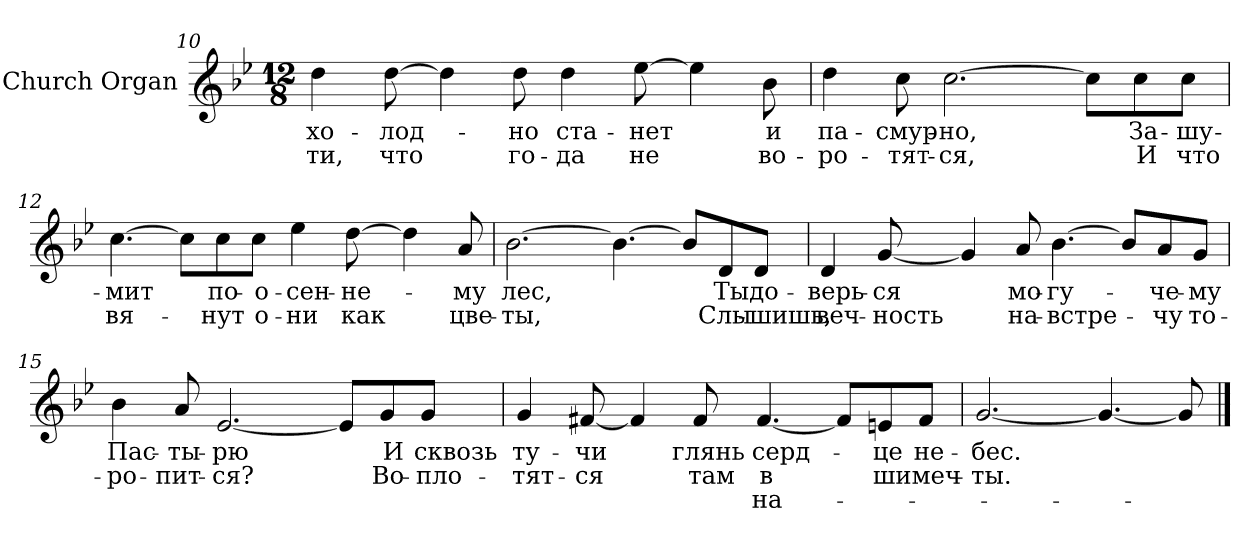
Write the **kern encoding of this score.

**kern	**text	**text	**text
*part1	*part1	*part1	*part1
*staff1	*staff1	*staff1	*staff1
*I"Church Organ	*	*	*
!!LO:LB:g=z
*clefG2	*	*	*
*k[b-e-]	*	*	*
*g:	*	*	*
*M12/8	*	*	*
=10	=10	=10	=10
!	!LO:LY:b:color=#000000	!LO:LY:b:color=#000000	!
4ddi\	хо-	-ти,	.
!	!LO:LY:b:color=#000000	!LO:LY:b:color=#000000	!
[>8ddi\	-лод-	что	.
4ddi\]	.	.	.
!	!LO:LY:b:color=#000000	!LO:LY:b:color=#000000	!
8ddi\	-но	го-	.
!	!LO:LY:b:color=#000000	!LO:LY:b:color=#000000	!
4ddi\	ста-	-да	.
!	!LO:LY:b:color=#000000	!LO:LY:b:color=#000000	!
[>8ee-i\	-нет	не	.
4ee-i\]	.	.	.
!	!LO:LY:b:color=#000000	!LO:LY:b:color=#000000	!
8b-i\	и	во-	.
=11	=11	=11	=11
!	!LO:LY:b:color=#000000	!LO:LY:b:color=#000000	!
4ddi\	па-	-ро-	.
!	!LO:LY:b:color=#000000	!LO:LY:b:color=#000000	!
8cci\	-смур-	-тят-	.
!	!LO:LY:b:color=#000000	!LO:LY:b:color=#000000	!
[>2.cci\	-но,	-ся,	.
8cci\L]	.	.	.
!	!LO:LY:b:color=#000000	!LO:LY:b:color=#000000	!
8cci\	За-	И	.
!	!LO:LY:b:color=#000000	!LO:LY:b:color=#000000	!
8cci\J	-шу-	что	.
=12	=12	=12	=12
!	!LO:LY:b:color=#000000	!LO:LY:b:color=#000000	!
[>4.cci\	-мит	вя-	.
8cci\L]	.	.	.
!	!LO:LY:b:color=#000000	!LO:LY:b:color=#000000	!
8cci\	по-	-нут	.
!	!LO:LY:b:color=#000000	!LO:LY:b:color=#000000	!
8cci\J	-о-	о-	.
!	!LO:LY:b:color=#000000	!LO:LY:b:color=#000000	!
4ee-i\	-сен-	-ни	.
!	!LO:LY:b:color=#000000	!LO:LY:b:color=#000000	!
[>8ddi\	-не-	как	.
4ddi\]	.	.	.
!	!LO:LY:b:color=#000000	!LO:LY:b:color=#000000	!
8ai/	-му	цве-	.
!!LO:LB:g=z
=13	=13	=13	=13
!	!LO:LY:b:color=#000000	!LO:LY:b:color=#000000	!
[>2.b-i\	лес,	-ты,	.
4.b-i\_>	.	.	.
8b-i/L]	.	.	.
!	!LO:LY:b:color=#000000	!LO:LY:b:color=#000000	!
8di/	Ты	Слы-	.
!	!LO:LY:b:color=#000000	!LO:LY:b:color=#000000	!
8di/J	до-	-шишь,	.
=14	=14	=14	=14
!	!LO:LY:b:color=#000000	!LO:LY:b:color=#000000	!
4di/	-верь-	веч-	.
!	!LO:LY:b:color=#000000	!LO:LY:b:color=#000000	!
[<8gi/	-ся	-ность	.
4gi/]	.	.	.
!	!LO:LY:b:color=#000000	!LO:LY:b:color=#000000	!
8ai/	мо-	на-	.
!	!LO:LY:b:color=#000000	!LO:LY:b:color=#000000	!
[>4.b-i\	-гу-	-встре-	.
8b-i/L]	.	.	.
!	!LO:LY:b:color=#000000	!LO:LY:b:color=#000000	!
8ai/	-че-	-чу	.
!	!LO:LY:b:color=#000000	!LO:LY:b:color=#000000	!
8gi/J	-му	то-	.
=15	=15	=15	=15
!	!LO:LY:b:color=#000000	!LO:LY:b:color=#000000	!
4b-i\	Пас-	-ро-	.
!	!LO:LY:b:color=#000000	!LO:LY:b:color=#000000	!
8ai/	-ты-	-пит-	.
!	!LO:LY:b:color=#000000	!LO:LY:b:color=#000000	!
[<2.e-i/	-рю	-ся?	.
8e-i/L]	.	.	.
!	!LO:LY:b:color=#000000	!LO:LY:b:color=#000000	!
8gi/	И	Во-	.
!	!LO:LY:b:color=#000000	!LO:LY:b:color=#000000	!
8gi/J	сквозь	-пло-	.
!!LO:LB:g=z
=16	=16	=16	=16
!	!LO:LY:b:color=#000000	!LO:LY:b:color=#000000	!
4gi/	ту-	-тят-	.
!	!LO:LY:b:color=#000000	!LO:LY:b:color=#000000	!
[<8f#Xi/	-чи	-ся	.
4f#i/]	.	.	.
!	!LO:LY:b:color=#000000	!LO:LY:b:color=#000000	!
8f#i/	глянь	там	.
!	!LO:LY:b:color=#000000	!LO:LY:b:color=#000000	!LO:LY:b:color=#000000
[<4.f#i/	серд-	в	на-
8f#i/L]	.	.	.
!	!LO:LY:b:color=#000000	!LO:LY:b:color=#000000	!
8eni/	це	-ши	.
!	!LO:LY:b:color=#000000	!LO:LY:b:color=#000000	!
8f#i/J	не-	меч-	.
=17	=17	=17	=17
!	!LO:LY:b:color=#000000	!LO:LY:b:color=#000000	!
[<2.gi/	-бес.	-ты.	.
4.gi/_<	.	.	.
8gi/]	.	.	.
==	==	==	==
*-	*-	*-	*-
